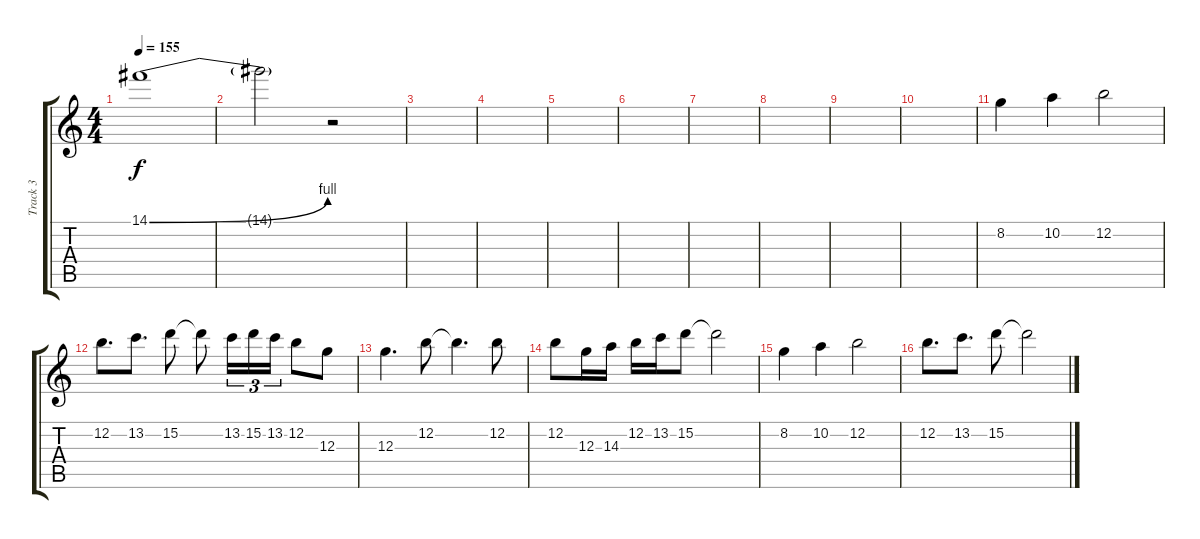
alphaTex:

\track ("Track 3" "Track 3") {instrument overdrivenguitar}
\staff {score tabs}
\tuning (E4 B3 G3 D3 A2 E2) {hide}
\ts (4 4)
\tempo 155
\clef g2
\ks c
14.1{be (bend 0 0 60 4)}.1{dy f} |
14.1{t}.2 r.2 |
|
|
|
|
|
|
|
|
8.2.4{volume 16 instrument distortionguitar} 10.2.4 12.2.2 |
12.2.8{d} 13.2.8{d} 15.2.8 15.2{t}.8 13.2.16{tu (3 2)} 15.2.16{tu (3 2)} 13.2.16{tu (3 2)} 12.2.8 12.3.8 |
12.3.4{d} 12.2.8 12.2{t}.4{d} 12.2.8 |
12.2.8 12.3.16 14.3.16 12.2.16 13.2.16 15.2.8 15.2{t}.2 |
8.2.4{volume 16 instrument distortionguitar} 10.2.4 12.2.2 |
12.2.8{d} 13.2.8{d} 15.2.8 15.2{t}.2
